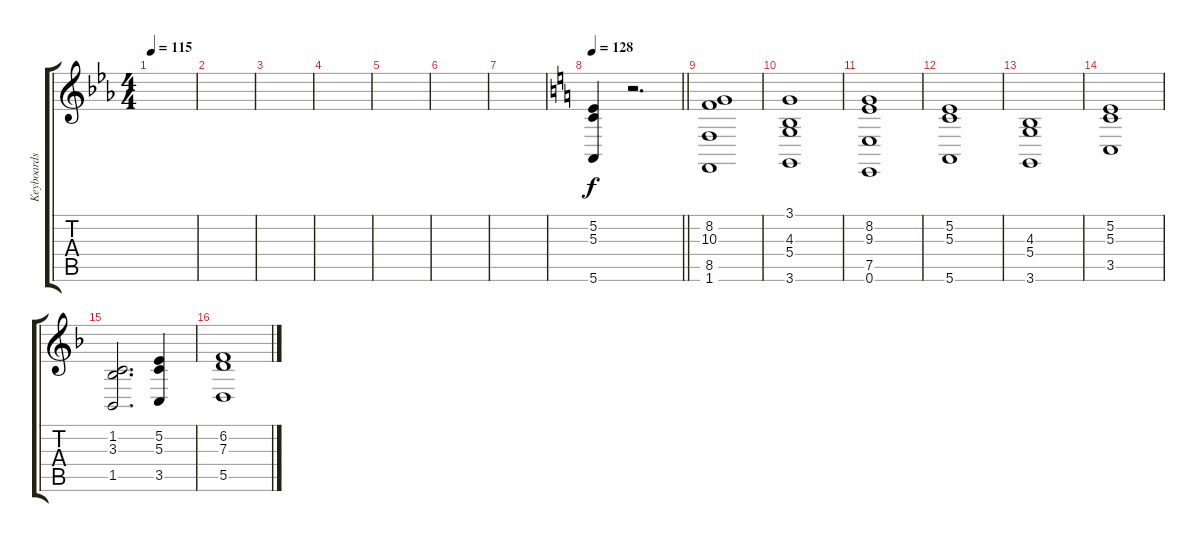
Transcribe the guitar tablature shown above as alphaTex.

\track ("Keyboards" "Keyboards") {instrument stringensemble1}
\staff {score tabs}
\tuning (E4 B3 G3 D3 A2 E2) {hide}
\ts (4 4)
\tempo 115
\clef g2
\ks cminor
|
|
|
|
|
|
|
\tempo 128
\barLineRight lightlight
\ks aminor
(5.2 5.3 5.6).4{volume 16 instrument choiraahs} r.2{d} |
\section ("" "")
(8.2 10.3 8.5 1.6).1 |
(3.1 4.3 5.4 3.6).1 |
(8.2 9.3 7.5 0.6).1 |
(5.2 5.3 5.6).1 |
(4.3 5.4 3.6).1 |
(5.2 5.3 3.5).1 |
\ks dminor
(1.2 3.3 1.5).2{d} (5.2 5.3 3.5).4 |
(6.2 7.3 5.5).1
